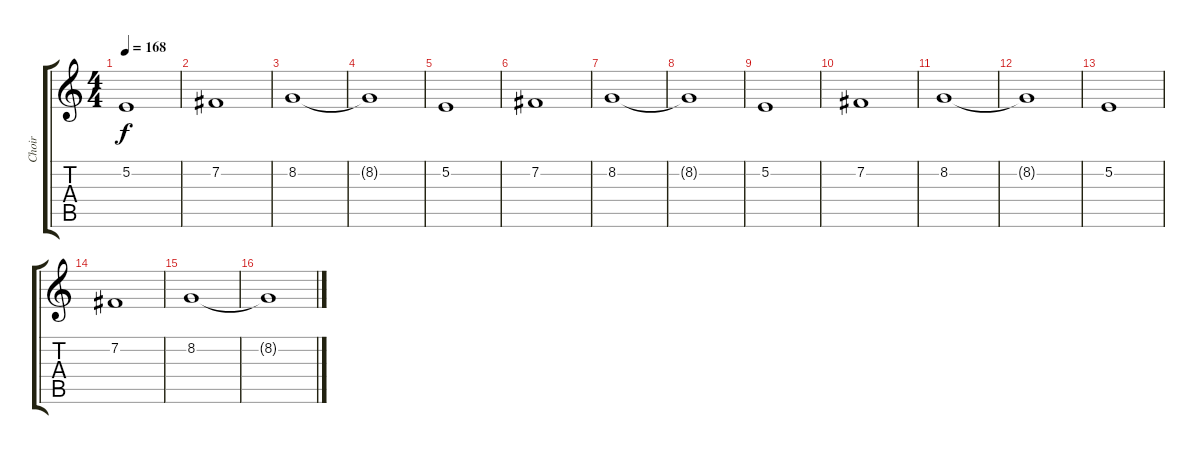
\track ("Choir" "Choir") {instrument choiraahs}
\staff {score tabs}
\tuning (E4 B3 G3 D3 A2 E2) {hide}
\ts (4 4)
\tempo 168
\clef g2
\ks c
5.2.1{dy f} |
7.2.1 |
8.2.1 |
8.2{t}.1 |
5.2.1 |
7.2.1 |
8.2.1 |
8.2{t}.1 |
5.2.1 |
7.2.1 |
8.2.1 |
8.2{t}.1 |
5.2.1 |
7.2.1 |
8.2.1 |
8.2{t}.1
